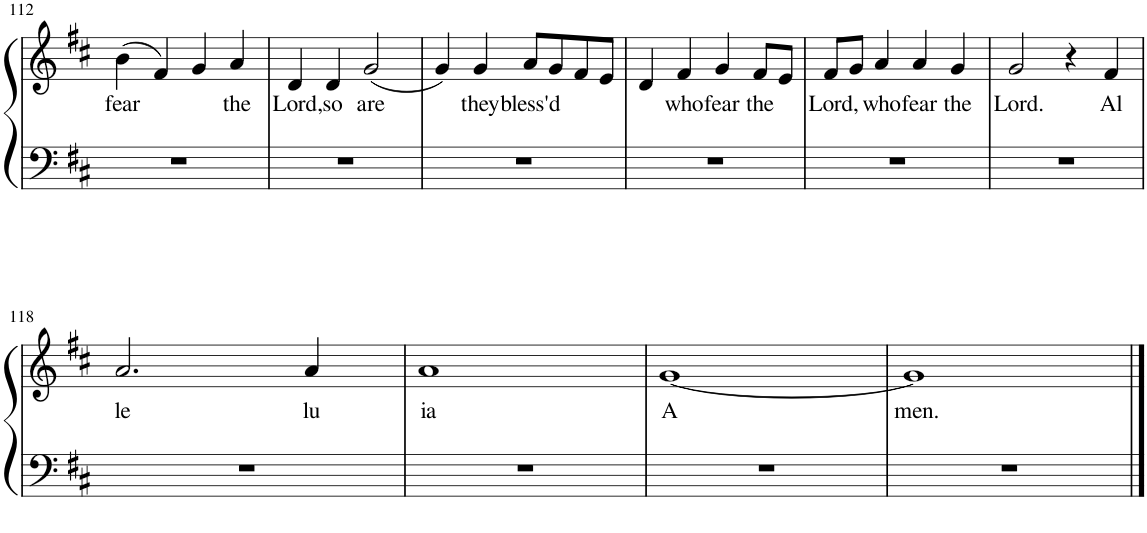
**kern	**kern	**text
*part1	*part1	*part1
*staff2	*staff1	*staff1
*I"Piano	*	*
*I'Pno.	*	*
!!LO:PB:g=z
*clefF4	*clefG2	*
*k[f#c#]	*k[f#c#]	*
*M4/4	*M4/4	*
*met(c)	*met(c)	*
=112	=112	=112
!	!	!LO:LY:b
1r	(4b\	fear
.	4f#/)	.
.	4g/	.
!	!	!LO:LY:b
.	4a/	the
=113	=113	=113
!	!	!LO:LY:b
1r	4d/	Lord,
!	!	!LO:LY:b
.	4d/	so
!	!	!LO:LY:b
.	(2g/	are
=114	=114	=114
1r	4g/)	.
!	!	!LO:LY:b
.	4g/	they
!	!	!LO:LY:b
.	8a/L	bless'd
.	8g/	.
.	8f#/	.
.	8e/J	.
=115	=115	=115
1r	4d/	.
!	!	!LO:LY:b
.	4f#/	who
!	!	!LO:LY:b
.	4g/	fear
!	!	!LO:LY:b
.	8f#/L	the
.	8e/J	.
=116	=116	=116
!	!	!LO:LY:b
1r	8f#/L	Lord,
.	8g/J	.
!	!	!LO:LY:b
.	4a/	who
!	!	!LO:LY:b
.	4a/	fear
!	!	!LO:LY:b
.	4g/	the
=117	=117	=117
!	!	!LO:LY:b
1r	2g/	Lord.
.	4r	.
!	!	!LO:LY:b
.	4f#/	Al
!!LO:LB:g=z
=118	=118	=118
!	!	!LO:LY:b
1r	2.a/	le
!	!	!LO:LY:b
.	4a/	lu
=119	=119	=119
!	!	!LO:LY:b
1r	1a	ia
=120	=120	=120
!	!	!LO:LY:b
1r	[1g	A
=121	=121	=121
!	!	!LO:LY:b
1r	1g]	men.
==	==	==
*-	*-	*-
